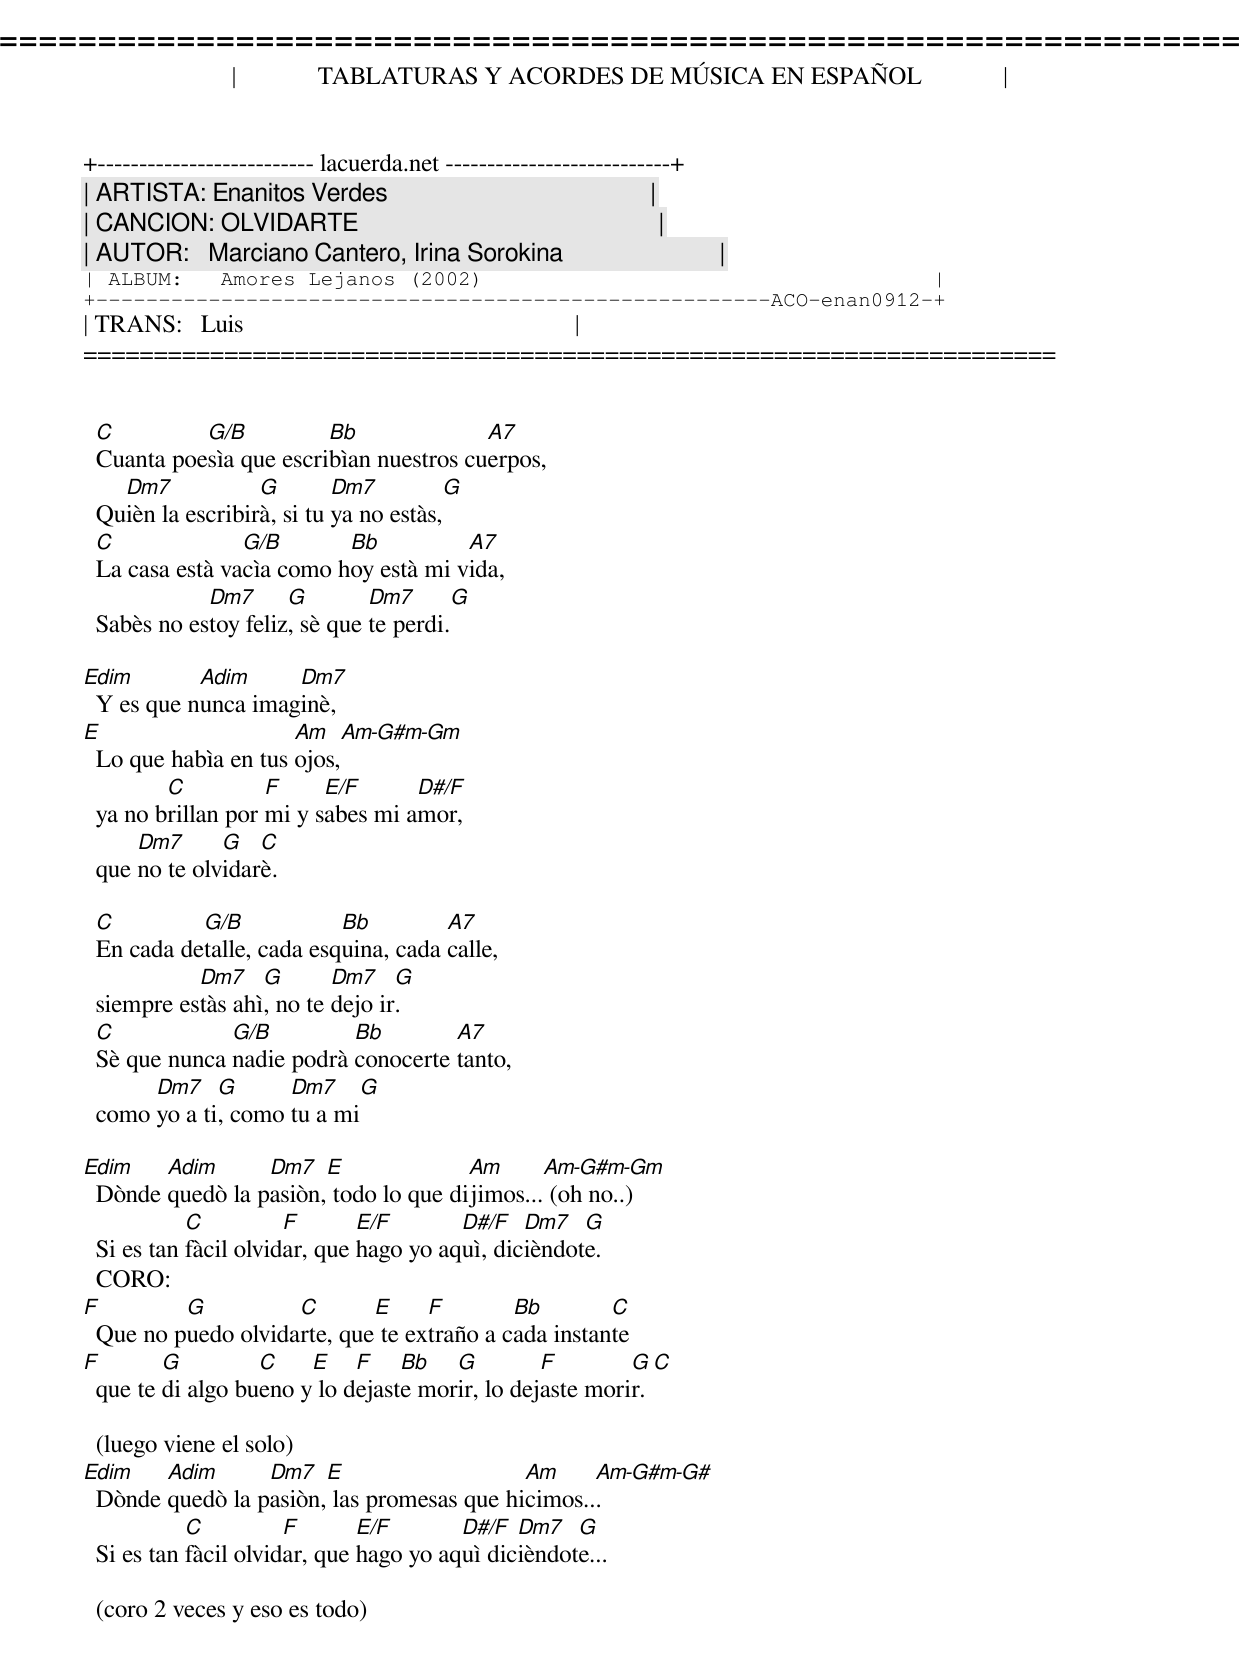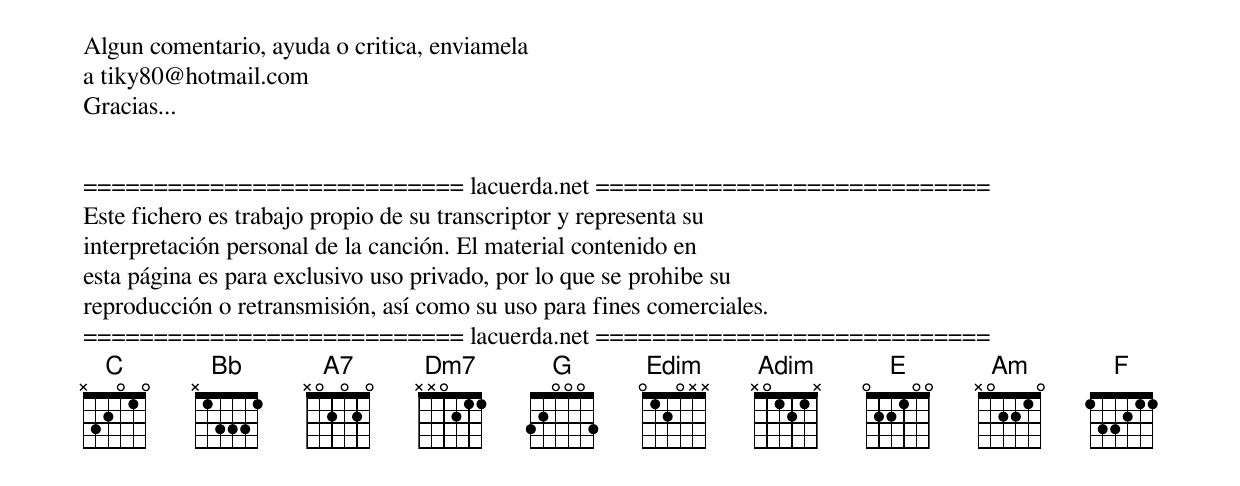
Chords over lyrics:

=====================================================================
|             TABLATURAS Y ACORDES DE MÚSICA EN ESPAÑOL             |
+-------------------------- lacuerda.net ---------------------------+
| ARTISTA: Enanitos Verdes                                          |
| CANCION: OLVIDARTE                                                |
| AUTOR:   Marciano Cantero, Irina Sorokina                         |
| ALBUM:   Amores Lejanos (2002)                                    |
+------------------------------------------------------ACO-enan0912-+
| TRANS:   Luis                                                     |
=====================================================================


  C         G/B          Bb              A7
  Cuanta poesìa que escribìan nuestros cuerpos,
    Dm7            G        Dm7           G
  Quièn la escribirà, si tu ya no estàs,
  C              G/B       Bb          A7
  La casa està vacìa como hoy està mi vida,
             Dm7      G        Dm7       G
  Sabès no estoy feliz, sè que te perdi.

Edim        Adim     Dm7
  Y es que nunca imaginè,
E                     Am   Am-G#m-Gm
  Lo que habìa en tus ojos,
         C          F     E/F      D#/F
  ya no brillan por mi y sabes mi amor,
      Dm7      G   C
  que no te olvidarè.

  C         G/B            Bb         A7
  En cada detalle, cada esquina, cada calle,
            Dm7    G       Dm7    G
  siempre estàs ahì, no te dejo ir.
  C            G/B         Bb        A7
  Sè que nunca nadie podrà conocerte tanto,
       Dm7    G      Dm7    G
  como yo a ti, como tu a mi

Edim    Adim      Dm7   E              Am      Am-G#m-Gm
  Dònde quedò la pasiòn, todo lo que dijimos... (oh no..)
            C          F       E/F       D#/F   Dm7   G
  Si es tan fàcil olvidar, que hago yo aquì, dicièndote.
  CORO:
F         G          C       E     F        Bb        C
  Que no puedo olvidarte, que te extraño a cada instante
F        G         C    E    F    Bb   G         F        G   C
  que te di algo bueno y lo dejaste morir, lo dejaste morir.

  (luego viene el solo)
Edim    Adim      Dm7   E                   Am     Am-G#m-G#
  Dònde quedò la pasiòn, las promesas que hicimos...
            C          F       E/F       D#/F  Dm7   G
  Si es tan fàcil olvidar, que hago yo aquì dicièndote...

  (coro 2 veces y eso es todo)


Algun comentario, ayuda o critica, enviamela
a tiky80@hotmail.com
Gracias...


=========================== lacuerda.net ============================
Este fichero es trabajo propio de su transcriptor y representa su
interpretación personal de la canción. El material contenido en
esta página es para exclusivo uso privado, por lo que se prohibe su
reproducción o retransmisión, así como su uso para fines comerciales.
=========================== lacuerda.net ============================
